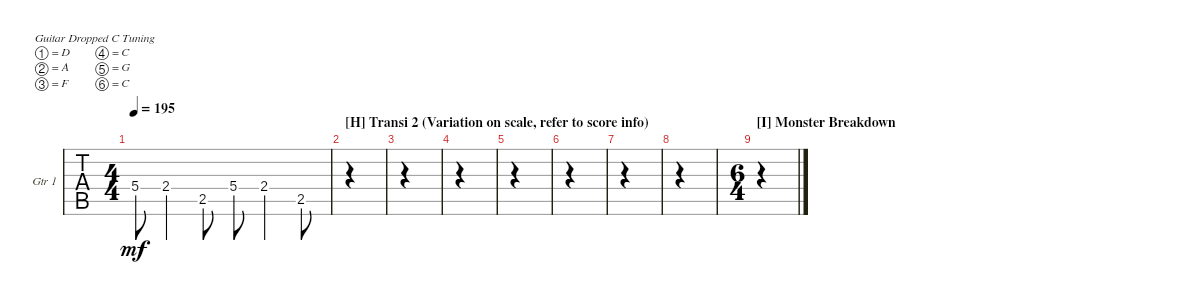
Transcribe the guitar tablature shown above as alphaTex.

\bracketExtendMode groupsimilarinstruments
\firstSystemTrackNameOrientation horizontal
\otherSystemsTrackNameOrientation horizontal
\track ("Gtr 1" "Gtr 1") {instrument acousticguitarsteel}
\staff {tabs}
\tuning (D4 A3 F3 C3 G2 C2)
\ts (4 4)
\tempo 195
\clef g2
\ks c
5.4.8{dy mf} 2.4.4 2.5.8 5.4.8 2.4.4 2.5.8 |
\section ("H" "Transi 2 (Variation on scale, refer to score info)")
|
|
|
|
|
|
|
\ts (6 4)
\section ("I" "Monster Breakdown")
